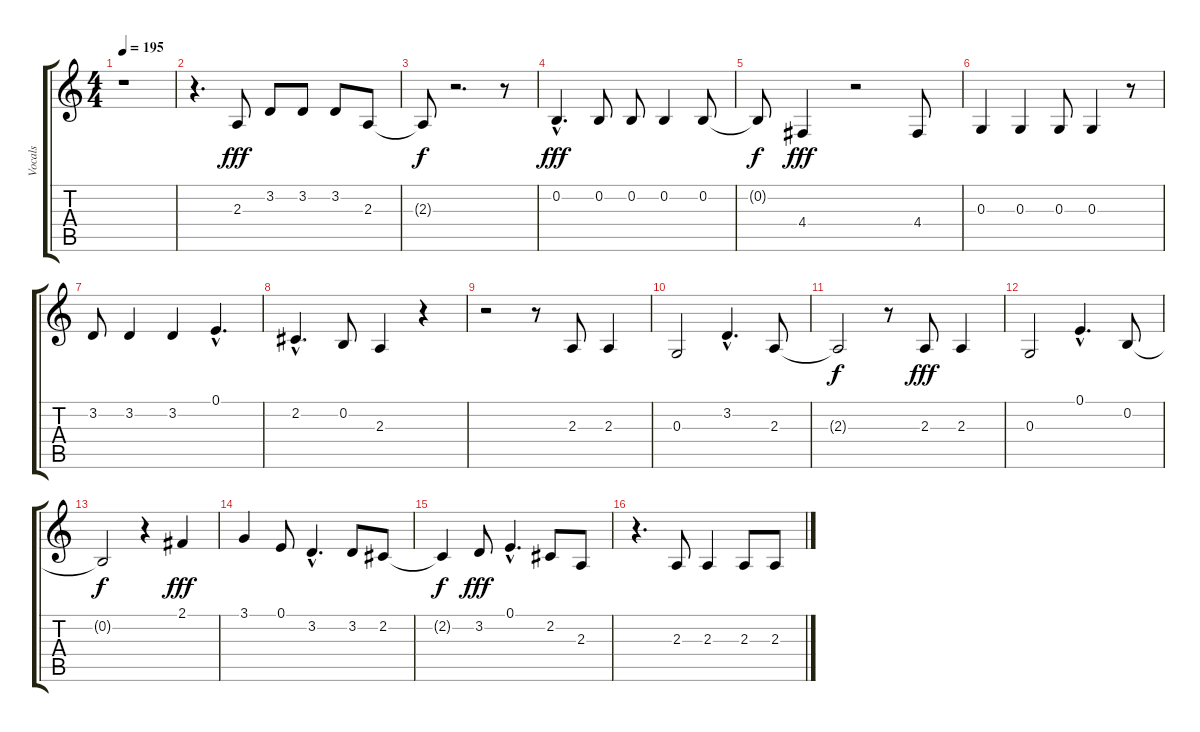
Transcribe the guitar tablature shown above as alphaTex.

\track ("Vocals" "Vocals") {instrument lead6voice}
\staff {score tabs}
\tuning (E4 B3 G3 D3 A2 E2) {hide}
\ts (4 4)
\tempo 195
\clef g2
\ks c
r.1{dy fff} |
r.4{d} 2.3.8 3.2.8 3.2.8 3.2.8 2.3.8 |
2.3{t}.8{dy f} r.2{d} r.8 |
0.2{hac}.4{d dy fff} 0.2.8 0.2.8 0.2.4 0.2.8 |
0.2{t}.8{dy f} 4.4.4{dy fff} r.2 4.4.8 |
0.3.4 0.3.4 0.3.8 0.3.4 r.8 |
3.2.8 3.2.4 3.2.4 0.1{hac}.4{d} |
2.2{hac}.4{d} 0.2.8 2.3.4 r.4 |
r.2 r.8 2.3.8 2.3.4 |
0.3.2 3.2{hac}.4{d} 2.3.8 |
2.3{t}.2{dy f} r.8 2.3.8{dy fff} 2.3.4 |
0.3.2 0.1{hac}.4{d} 0.2.8 |
0.2{t}.2{dy f} r.4 2.1.4{dy fff} |
3.1.4 0.1.8 3.2{hac}.4{d} 3.2.8 2.2.8 |
2.2{t}.4{dy f} 3.2.8{dy fff} 0.1{hac}.4{d} 2.2.8 2.3.8 |
r.4{d} 2.3.8 2.3.4 2.3.8 2.3.8
